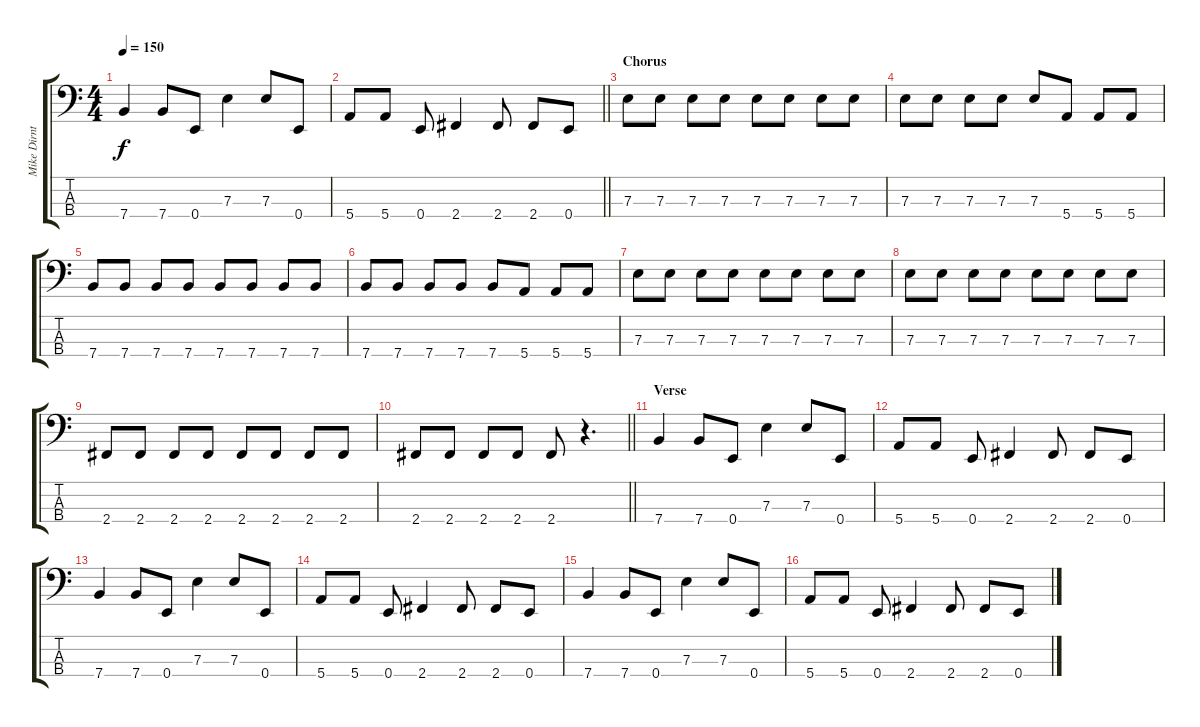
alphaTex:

\track ("Mike Dirnt" "Mike Dirnt") {instrument electricbassfinger}
\staff {score tabs}
\tuning (G2 D2 A1 E1) {hide}
\ts (4 4)
\tempo 150
\clef f4
\ks c
7.4.4{dy f} 7.4.8 0.4.8 7.3.4 7.3.8 0.4.8 |
\barLineRight lightlight
5.4.8 5.4.8 0.4.8 2.4.4 2.4.8 2.4.8 0.4.8 |
\section ("" "Chorus")
7.3.8 7.3.8 7.3.8 7.3.8 7.3.8 7.3.8 7.3.8 7.3.8 |
7.3.8 7.3.8 7.3.8 7.3.8 7.3.8 5.4.8 5.4.8 5.4.8 |
7.4.8 7.4.8 7.4.8 7.4.8 7.4.8 7.4.8 7.4.8 7.4.8 |
7.4.8 7.4.8 7.4.8 7.4.8 7.4.8 5.4.8 5.4.8 5.4.8 |
7.3.8 7.3.8 7.3.8 7.3.8 7.3.8 7.3.8 7.3.8 7.3.8 |
7.3.8 7.3.8 7.3.8 7.3.8 7.3.8 7.3.8 7.3.8 7.3.8 |
2.4.8 2.4.8 2.4.8 2.4.8 2.4.8 2.4.8 2.4.8 2.4.8 |
\barLineRight lightlight
2.4.8 2.4.8 2.4.8 2.4.8 2.4.8 r.4{d} |
\section ("" "Verse")
7.4.4 7.4.8 0.4.8 7.3.4 7.3.8 0.4.8 |
5.4.8 5.4.8 0.4.8 2.4.4 2.4.8 2.4.8 0.4.8 |
7.4.4 7.4.8 0.4.8 7.3.4 7.3.8 0.4.8 |
5.4.8 5.4.8 0.4.8 2.4.4 2.4.8 2.4.8 0.4.8 |
7.4.4 7.4.8 0.4.8 7.3.4 7.3.8 0.4.8 |
5.4.8 5.4.8 0.4.8 2.4.4 2.4.8 2.4.8 0.4.8
